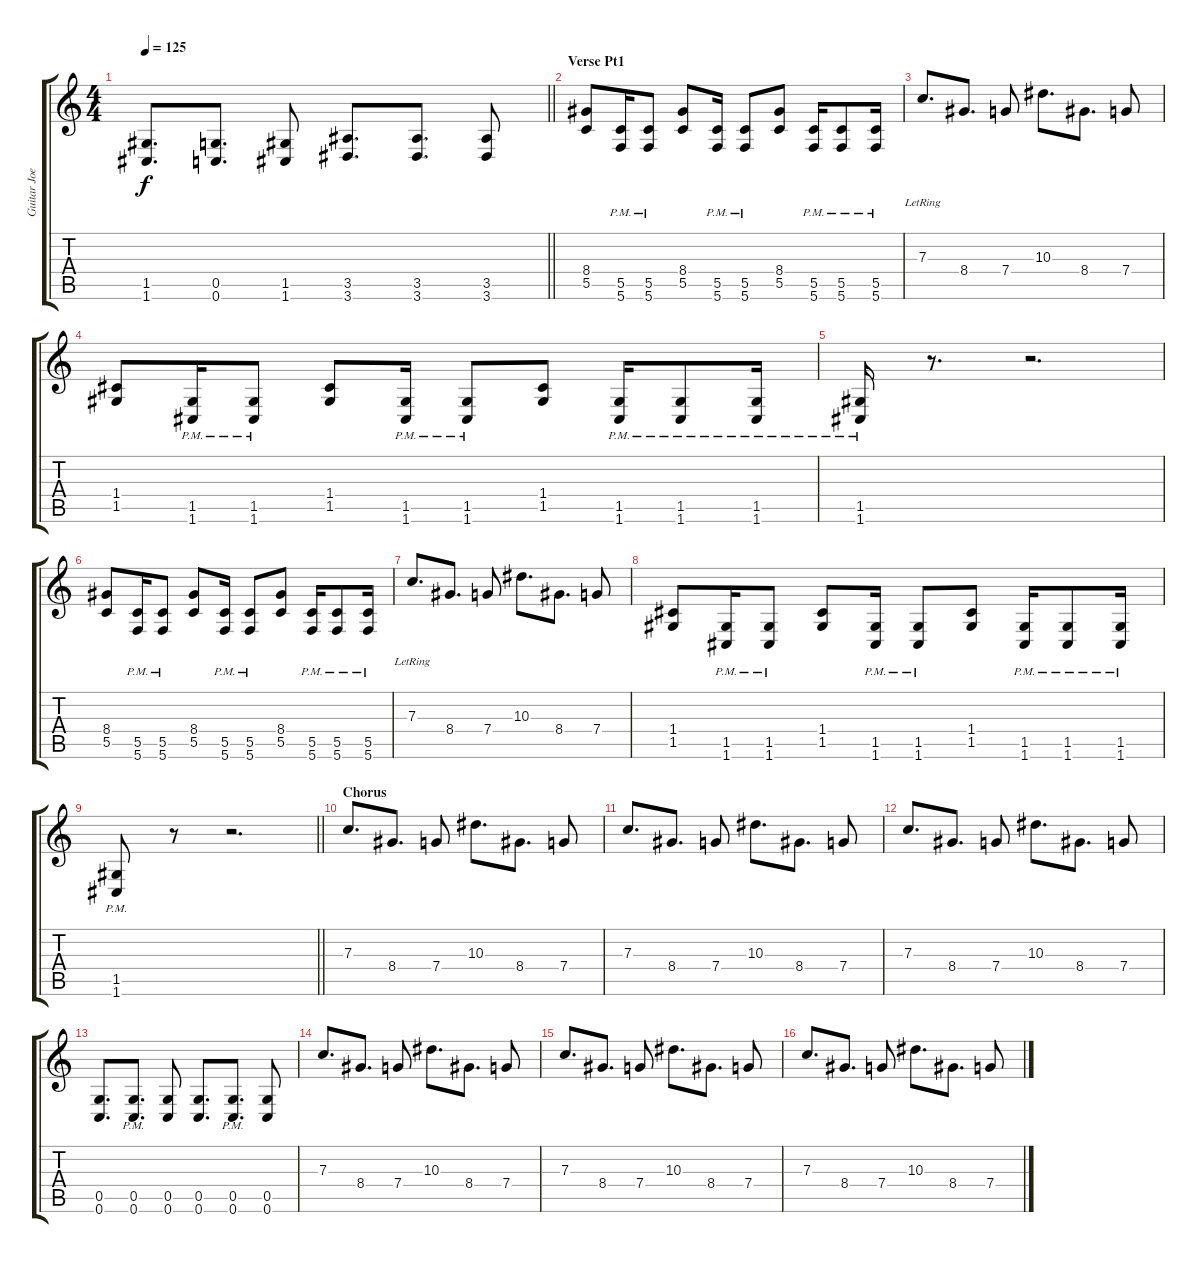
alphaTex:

\track ("Guitar Joel" "Guitar Joe") {instrument distortionguitar}
\staff {score tabs}
\tuning (D4 A3 F3 C3 G2 C2) {hide}
\ts (4 4)
\tempo 125
\clef g2
\barLineRight lightlight
\ks c
(1.5 1.6).8{d dy f} (0.5 0.6).8{d} (1.5 1.6).8 (3.5 3.6).8{d} (3.5 3.6).8{d} (3.5 3.6).8 |
\section ("" "Verse Pt1")
(8.4 5.5).8 (5.5{pm} 5.6{pm}).16 (5.5{pm} 5.6{pm}).8 (8.4 5.5).8 (5.5{pm} 5.6{pm}).16 (5.5{pm} 5.6{pm}).8 (8.4 5.5).8 (5.5{pm} 5.6{pm}).16 (5.5{pm} 5.6{pm}).8 (5.5{pm} 5.6{pm}).16 |
7.3{lr}.8{d} 8.4.8{d} 7.4.8 10.3.8{d} 8.4.8{d} 7.4.8 |
(1.4 1.5).8 (1.5{pm} 1.6{pm}).16 (1.5{pm} 1.6{pm}).8 (1.4 1.5).8 (1.5{pm} 1.6{pm}).16 (1.5{pm} 1.6{pm}).8 (1.4 1.5).8 (1.5{pm} 1.6{pm}).16 (1.5{pm} 1.6{pm}).8 (1.5{pm} 1.6{pm}).16 |
(1.5{pm} 1.6{pm}).16 r.8{d} r.2{d} |
(8.4 5.5).8 (5.5{pm} 5.6{pm}).16 (5.5{pm} 5.6{pm}).8 (8.4 5.5).8 (5.5{pm} 5.6{pm}).16 (5.5{pm} 5.6{pm}).8 (8.4 5.5).8 (5.5{pm} 5.6{pm}).16 (5.5{pm} 5.6{pm}).8 (5.5{pm} 5.6{pm}).16 |
7.3{lr}.8{d} 8.4.8{d} 7.4.8 10.3.8{d} 8.4.8{d} 7.4.8 |
(1.4 1.5).8{volume 16} (1.5{pm} 1.6{pm}).16 (1.5{pm} 1.6{pm}).8 (1.4 1.5).8 (1.5{pm} 1.6{pm}).16 (1.5{pm} 1.6{pm}).8 (1.4 1.5).8 (1.5{pm} 1.6{pm}).16 (1.5{pm} 1.6{pm}).8 (1.5{pm} 1.6{pm}).16 |
\barLineRight lightlight
(1.5{pm} 1.6{pm}).8 r.8 r.2{d} |
\section ("" "Chorus")
7.3.8{d volume 7} 8.4.8{d} 7.4.8 10.3.8{d} 8.4.8{d} 7.4.8 |
7.3.8{d} 8.4.8{d} 7.4.8 10.3.8{d} 8.4.8{d} 7.4.8 |
7.3.8{d} 8.4.8{d} 7.4.8 10.3.8{d} 8.4.8{d} 7.4.8 |
(0.5 0.6).8{d volume 16} (0.5{pm} 0.6{pm}).8{d} (0.5 0.6).8 (0.5 0.6).8{d} (0.5{pm} 0.6{pm}).8{d} (0.5 0.6).8 |
7.3.8{d volume 7} 8.4.8{d} 7.4.8 10.3.8{d} 8.4.8{d} 7.4.8 |
7.3.8{d} 8.4.8{d} 7.4.8 10.3.8{d} 8.4.8{d} 7.4.8 |
7.3.8{d} 8.4.8{d} 7.4.8 10.3.8{d} 8.4.8{d} 7.4.8
